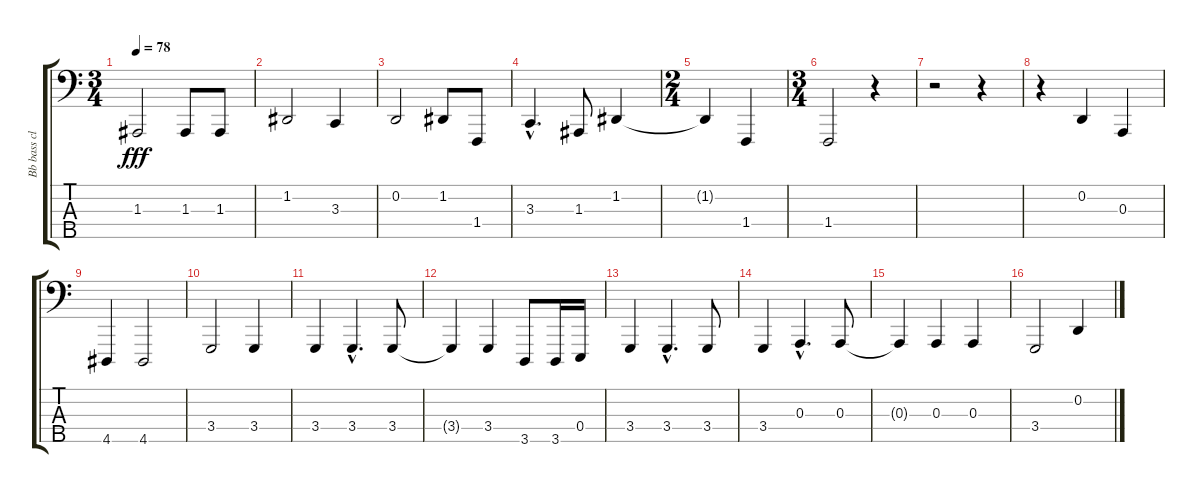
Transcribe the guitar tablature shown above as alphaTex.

\track ("Bb bass clarinet" "Bb bass cl") {instrument clarinet}
\staff {score tabs}
\tuning (G2 D2 A1 E1 B0) {hide}
\ts (3 4)
\tempo 78
\clef f4
\ks c
1.3.2{dy fff} 1.3.8 1.3.8 |
1.2.2 3.3.4 |
0.2.2 1.2.8 1.4.8 |
3.3{hac}.4{d} 1.3.8 1.2.4 |
\ts (2 4)
1.2{t}.4 1.4.4 |
\ts (3 4)
1.4.2 r.4 |
r.2 r.4 |
r.4 0.2.4 0.3.4 |
4.5.4 4.5.2 |
3.4.2 3.4.4 |
3.4.4 3.4{hac}.4{d} 3.4.8 |
3.4{t}.4 3.4.4 3.5.8 3.5.16 0.4.16 |
3.4.4 3.4{hac}.4{d} 3.4.8 |
3.4.4 0.3{hac}.4{d} 0.3.8 |
0.3{t}.4 0.3.4 0.3.4 |
3.4.2 0.2.4
